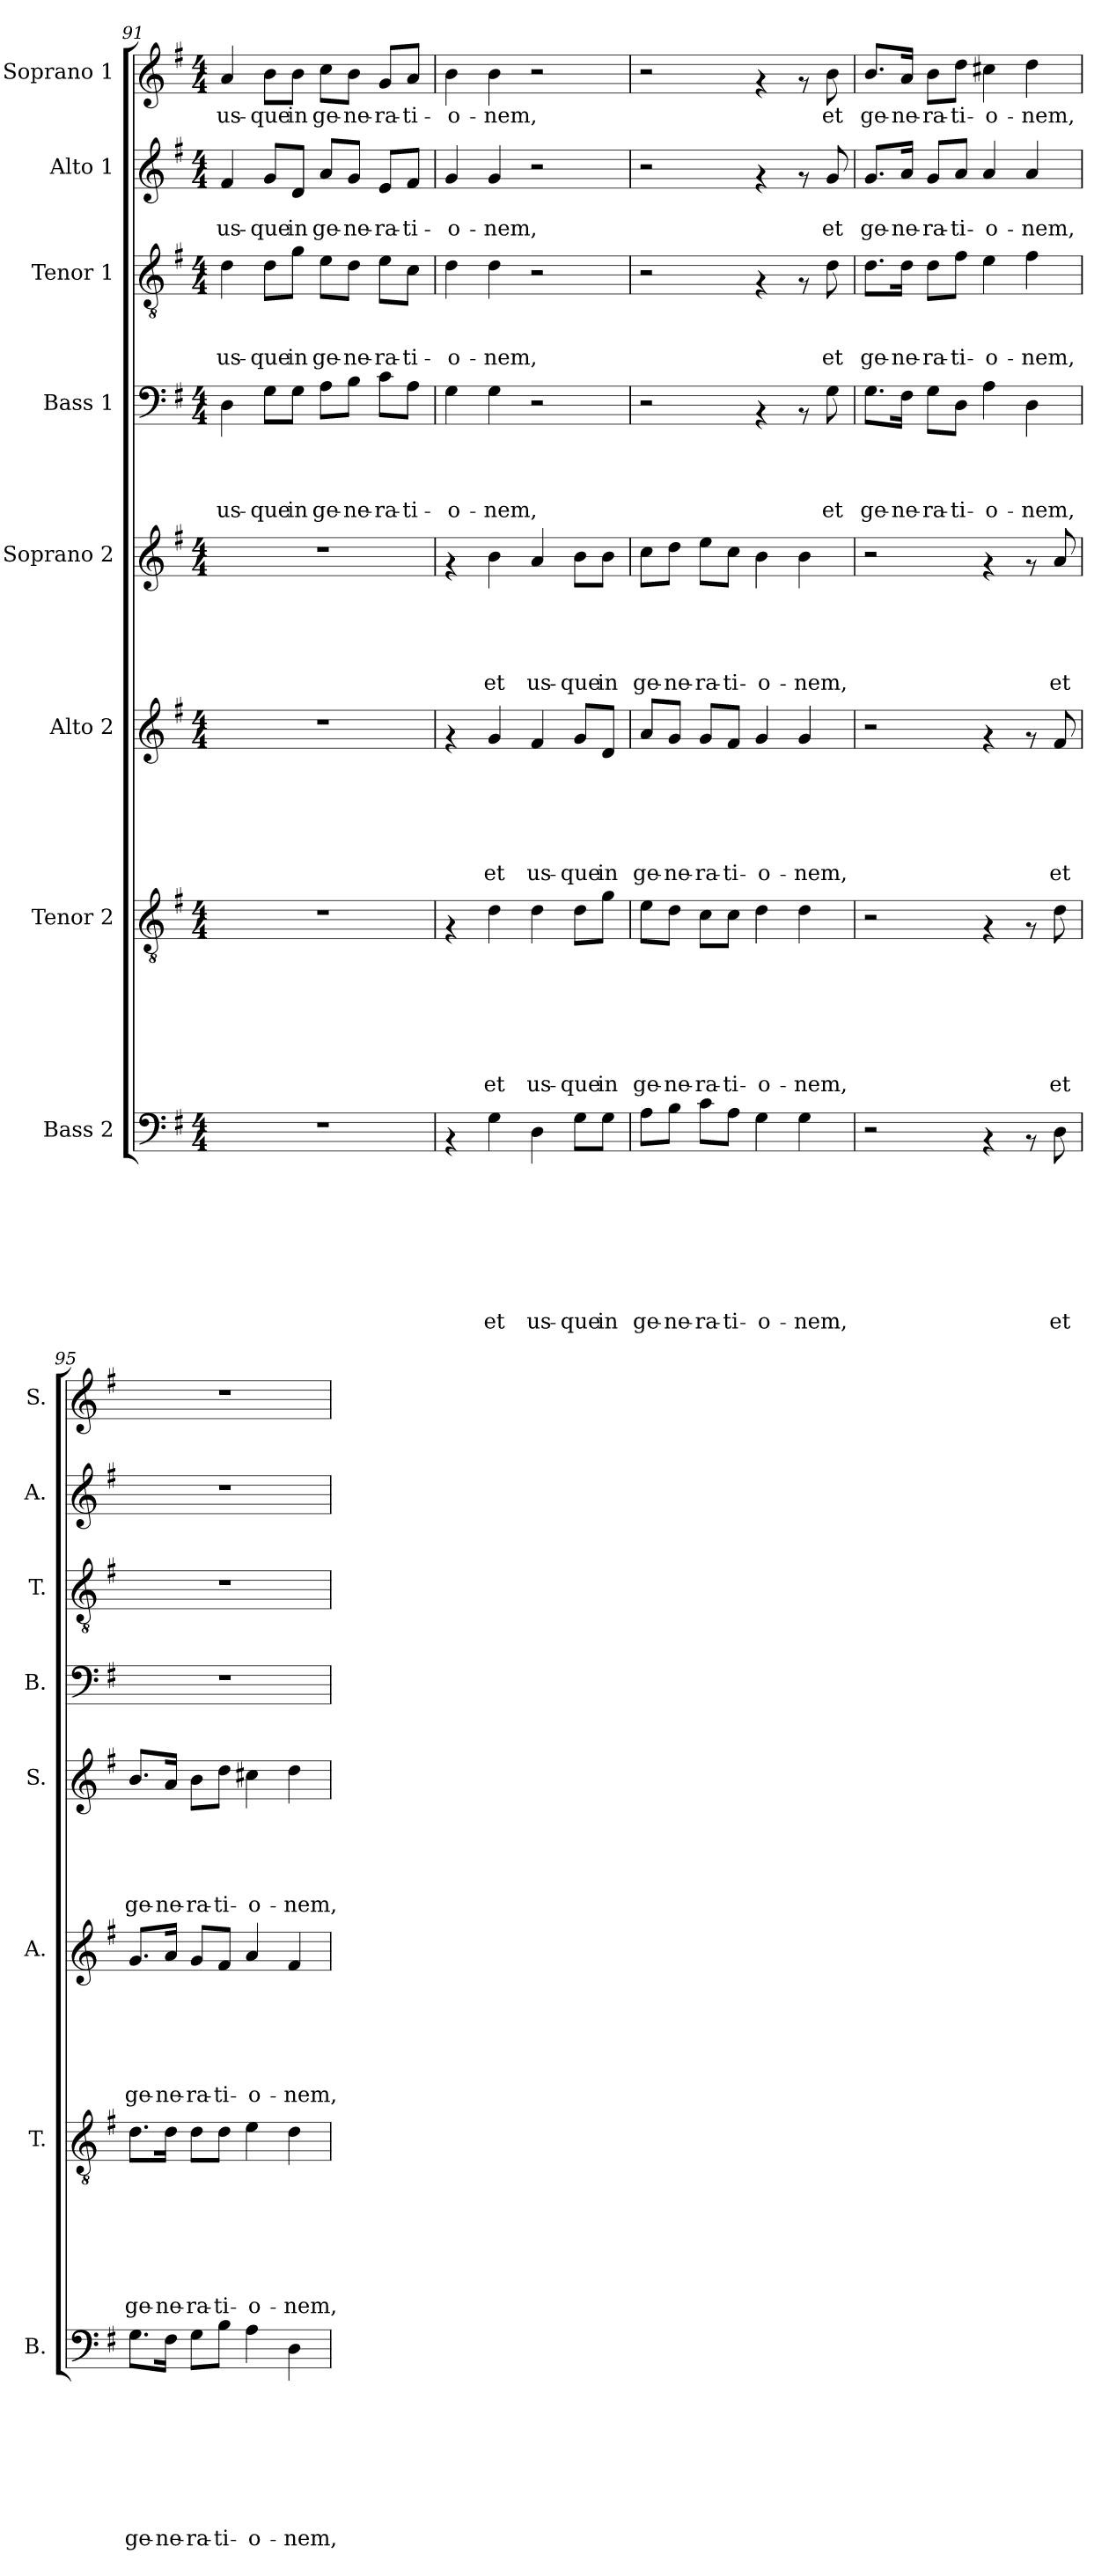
**kern	**text	**text	**text	**text	**text	**text	**text	**text	**kern	**text	**text	**text	**text	**text	**text	**text	**kern	**text	**text	**text	**text	**text	**text	**kern	**text	**text	**text	**text	**text	**kern	**text	**text	**text	**text	**kern	**text	**text	**text	**kern	**text	**text	**kern	**text
*part8	*part8	*part8	*part8	*part8	*part8	*part8	*part8	*part8	*part7	*part7	*part7	*part7	*part7	*part7	*part7	*part7	*part6	*part6	*part6	*part6	*part6	*part6	*part6	*part5	*part5	*part5	*part5	*part5	*part5	*part4	*part4	*part4	*part4	*part4	*part3	*part3	*part3	*part3	*part2	*part2	*part2	*part1	*part1
*staff8	*staff8	*staff8	*staff8	*staff8	*staff8	*staff8	*staff8	*staff8	*staff7	*staff7	*staff7	*staff7	*staff7	*staff7	*staff7	*staff7	*staff6	*staff6	*staff6	*staff6	*staff6	*staff6	*staff6	*staff5	*staff5	*staff5	*staff5	*staff5	*staff5	*staff4	*staff4	*staff4	*staff4	*staff4	*staff3	*staff3	*staff3	*staff3	*staff2	*staff2	*staff2	*staff1	*staff1
*I"Bass 2	*	*	*	*	*	*	*	*	*I"Tenor 2	*	*	*	*	*	*	*	*I"Alto 2	*	*	*	*	*	*	*I"Soprano 2	*	*	*	*	*	*I"Bass 1	*	*	*	*	*I"Tenor 1	*	*	*	*I"Alto 1	*	*	*I"Soprano 1	*
*I'B.	*	*	*	*	*	*	*	*	*I'T.	*	*	*	*	*	*	*	*I'A.	*	*	*	*	*	*	*I'S.	*	*	*	*	*	*I'B.	*	*	*	*	*I'T.	*	*	*	*I'A.	*	*	*I'S.	*
!!LO:PB:g=z
*clefF4	*	*	*	*	*	*	*	*	*clefGv2	*	*	*	*	*	*	*	*clefG2	*	*	*	*	*	*	*clefG2	*	*	*	*	*	*clefF4	*	*	*	*	*clefGv2	*	*	*	*clefG2	*	*	*clefG2	*
*k[f#]	*	*	*	*	*	*	*	*	*k[f#]	*	*	*	*	*	*	*	*k[f#]	*	*	*	*	*	*	*k[f#]	*	*	*	*	*	*k[f#]	*	*	*	*	*k[f#]	*	*	*	*k[f#]	*	*	*k[f#]	*
*G:	*	*	*	*	*	*	*	*	*G:	*	*	*	*	*	*	*	*G:	*	*	*	*	*	*	*G:	*	*	*	*	*	*G:	*	*	*	*	*G:	*	*	*	*G:	*	*	*G:	*
*M4/4	*	*	*	*	*	*	*	*	*M4/4	*	*	*	*	*	*	*	*M4/4	*	*	*	*	*	*	*M4/4	*	*	*	*	*	*M4/4	*	*	*	*	*M4/4	*	*	*	*M4/4	*	*	*M4/4	*
=91	=91	=91	=91	=91	=91	=91	=91	=91	=91	=91	=91	=91	=91	=91	=91	=91	=91	=91	=91	=91	=91	=91	=91	=91	=91	=91	=91	=91	=91	=91	=91	=91	=91	=91	=91	=91	=91	=91	=91	=91	=91	=91	=91
!	!	!	!	!	!	!	!	!	!	!	!	!	!	!	!	!	!	!	!	!	!	!	!	!	!	!	!	!	!	!	!	!	!	!LO:LY:b	!	!	!	!LO:LY:b	!	!	!LO:LY:b	!	!LO:LY:b
1r	.	.	.	.	.	.	.	.	1r	.	.	.	.	.	.	.	1r	.	.	.	.	.	.	1r	.	.	.	.	.	4D\	.	.	.	us-	4d\	.	.	us-	4f#/	.	us-	4a/	us-
!	!	!	!	!	!	!	!	!	!	!	!	!	!	!	!	!	!	!	!	!	!	!	!	!	!	!	!	!	!	!	!	!	!	!LO:LY:b	!	!	!	!LO:LY:b	!	!	!LO:LY:b	!	!LO:LY:b
.	.	.	.	.	.	.	.	.	.	.	.	.	.	.	.	.	.	.	.	.	.	.	.	.	.	.	.	.	.	8G\L	.	.	.	-que	8d\L	.	.	-que	8g/L	.	-que	8b\L	-que
!	!	!	!	!	!	!	!	!	!	!	!	!	!	!	!	!	!	!	!	!	!	!	!	!	!	!	!	!	!	!	!	!	!	!LO:LY:b	!	!	!	!LO:LY:b	!	!	!LO:LY:b	!	!LO:LY:b
.	.	.	.	.	.	.	.	.	.	.	.	.	.	.	.	.	.	.	.	.	.	.	.	.	.	.	.	.	.	8G\J	.	.	.	in	8g\J	.	.	in	8d/J	.	in	8b\J	in
!	!	!	!	!	!	!	!	!	!	!	!	!	!	!	!	!	!	!	!	!	!	!	!	!	!	!	!	!	!	!	!	!	!	!LO:LY:b	!	!	!	!LO:LY:b	!	!	!LO:LY:b	!	!LO:LY:b
.	.	.	.	.	.	.	.	.	.	.	.	.	.	.	.	.	.	.	.	.	.	.	.	.	.	.	.	.	.	8A\L	.	.	.	ge-	8e\L	.	.	ge-	8a/L	.	ge-	8cc\L	ge-
!	!	!	!	!	!	!	!	!	!	!	!	!	!	!	!	!	!	!	!	!	!	!	!	!	!	!	!	!	!	!	!	!	!	!LO:LY:b	!	!	!	!LO:LY:b	!	!	!LO:LY:b	!	!LO:LY:b
.	.	.	.	.	.	.	.	.	.	.	.	.	.	.	.	.	.	.	.	.	.	.	.	.	.	.	.	.	.	8B\J	.	.	.	-ne-	8d\J	.	.	-ne-	8g/J	.	-ne-	8b\J	-ne-
!	!	!	!	!	!	!	!	!	!	!	!	!	!	!	!	!	!	!	!	!	!	!	!	!	!	!	!	!	!	!	!	!	!	!LO:LY:b	!	!	!	!LO:LY:b	!	!	!LO:LY:b	!	!LO:LY:b
.	.	.	.	.	.	.	.	.	.	.	.	.	.	.	.	.	.	.	.	.	.	.	.	.	.	.	.	.	.	8c\L	.	.	.	-ra-	8e\L	.	.	-ra-	8e/L	.	-ra-	8g/L	-ra-
!	!	!	!	!	!	!	!	!	!	!	!	!	!	!	!	!	!	!	!	!	!	!	!	!	!	!	!	!	!	!	!	!	!	!LO:LY:b	!	!	!	!LO:LY:b	!	!	!LO:LY:b	!	!LO:LY:b
.	.	.	.	.	.	.	.	.	.	.	.	.	.	.	.	.	.	.	.	.	.	.	.	.	.	.	.	.	.	8A\J	.	.	.	-ti-	8c\J	.	.	-ti-	8f#/J	.	-ti-	8a/J	-ti-
=92	=92	=92	=92	=92	=92	=92	=92	=92	=92	=92	=92	=92	=92	=92	=92	=92	=92	=92	=92	=92	=92	=92	=92	=92	=92	=92	=92	=92	=92	=92	=92	=92	=92	=92	=92	=92	=92	=92	=92	=92	=92	=92	=92
!	!	!	!	!	!	!	!	!	!	!	!	!	!	!	!	!	!	!	!	!	!	!	!	!	!	!	!	!	!	!	!	!	!	!LO:LY:b	!	!	!	!LO:LY:b	!	!	!LO:LY:b	!	!LO:LY:b
4rAA	.	.	.	.	.	.	.	.	4rF	.	.	.	.	.	.	.	4rf	.	.	.	.	.	.	4rf	.	.	.	.	.	4G\	.	.	.	-o-	4d\	.	.	-o-	4g/	.	-o-	4b\	-o-
!	!	!	!	!	!	!	!	!LO:LY:b	!	!	!	!	!	!	!	!LO:LY:b	!	!	!	!	!	!	!LO:LY:b	!	!	!	!	!	!LO:LY:b	!	!	!	!	!LO:LY:b	!	!	!	!LO:LY:b	!	!	!LO:LY:b	!	!LO:LY:b
4G\	.	.	.	.	.	.	.	et	4d\	.	.	.	.	.	.	et	4g/	.	.	.	.	.	et	4b\	.	.	.	.	et	4G\	.	.	.	-nem,	4d\	.	.	-nem,	4g/	.	-nem,	4b\	-nem,
!	!	!	!	!	!	!	!	!LO:LY:b	!	!	!	!	!	!	!	!LO:LY:b	!	!	!	!	!	!	!LO:LY:b	!	!	!	!	!	!LO:LY:b	!	!	!	!	!	!	!	!	!	!	!	!	!	!
4D\	.	.	.	.	.	.	.	us-	4d\	.	.	.	.	.	.	us-	4f#/	.	.	.	.	.	us-	4a/	.	.	.	.	us-	2r	.	.	.	.	2r	.	.	.	2r	.	.	2r	.
!	!	!	!	!	!	!	!	!LO:LY:b	!	!	!	!	!	!	!	!LO:LY:b	!	!	!	!	!	!	!LO:LY:b	!	!	!	!	!	!LO:LY:b	!	!	!	!	!	!	!	!	!	!	!	!	!	!
8G\L	.	.	.	.	.	.	.	-que	8d\L	.	.	.	.	.	.	-que	8g/L	.	.	.	.	.	-que	8b\L	.	.	.	.	-que	.	.	.	.	.	.	.	.	.	.	.	.	.	.
!	!	!	!	!	!	!	!	!LO:LY:b	!	!	!	!	!	!	!	!LO:LY:b	!	!	!	!	!	!	!LO:LY:b	!	!	!	!	!	!LO:LY:b	!	!	!	!	!	!	!	!	!	!	!	!	!	!
8G\J	.	.	.	.	.	.	.	in	8g\J	.	.	.	.	.	.	in	8d/J	.	.	.	.	.	in	8b\J	.	.	.	.	in	.	.	.	.	.	.	.	.	.	.	.	.	.	.
=93	=93	=93	=93	=93	=93	=93	=93	=93	=93	=93	=93	=93	=93	=93	=93	=93	=93	=93	=93	=93	=93	=93	=93	=93	=93	=93	=93	=93	=93	=93	=93	=93	=93	=93	=93	=93	=93	=93	=93	=93	=93	=93	=93
!	!	!	!	!	!	!	!	!LO:LY:b	!	!	!	!	!	!	!	!LO:LY:b	!	!	!	!	!	!	!LO:LY:b	!	!	!	!	!	!LO:LY:b	!	!	!	!	!	!	!	!	!	!	!	!	!	!
8A\L	.	.	.	.	.	.	.	ge-	8e\L	.	.	.	.	.	.	ge-	8a/L	.	.	.	.	.	ge-	8cc\L	.	.	.	.	ge-	2r	.	.	.	.	2r	.	.	.	2r	.	.	2r	.
!	!	!	!	!	!	!	!	!LO:LY:b	!	!	!	!	!	!	!	!LO:LY:b	!	!	!	!	!	!	!LO:LY:b	!	!	!	!	!	!LO:LY:b	!	!	!	!	!	!	!	!	!	!	!	!	!	!
8B\J	.	.	.	.	.	.	.	-ne-	8d\J	.	.	.	.	.	.	-ne-	8g/J	.	.	.	.	.	-ne-	8dd\J	.	.	.	.	-ne-	.	.	.	.	.	.	.	.	.	.	.	.	.	.
!	!	!	!	!	!	!	!	!LO:LY:b	!	!	!	!	!	!	!	!LO:LY:b	!	!	!	!	!	!	!LO:LY:b	!	!	!	!	!	!LO:LY:b	!	!	!	!	!	!	!	!	!	!	!	!	!	!
8c\L	.	.	.	.	.	.	.	-ra-	8c\L	.	.	.	.	.	.	-ra-	8g/L	.	.	.	.	.	-ra-	8ee\L	.	.	.	.	-ra-	.	.	.	.	.	.	.	.	.	.	.	.	.	.
!	!	!	!	!	!	!	!	!LO:LY:b	!	!	!	!	!	!	!	!LO:LY:b	!	!	!	!	!	!	!LO:LY:b	!	!	!	!	!	!LO:LY:b	!	!	!	!	!	!	!	!	!	!	!	!	!	!
8A\J	.	.	.	.	.	.	.	-ti-	8c\J	.	.	.	.	.	.	-ti-	8f#/J	.	.	.	.	.	-ti-	8cc\J	.	.	.	.	-ti-	.	.	.	.	.	.	.	.	.	.	.	.	.	.
!	!	!	!	!	!	!	!	!LO:LY:b	!	!	!	!	!	!	!	!LO:LY:b	!	!	!	!	!	!	!LO:LY:b	!	!	!	!	!	!LO:LY:b	!	!	!	!	!	!	!	!	!	!	!	!	!	!
4G\	.	.	.	.	.	.	.	-o-	4d\	.	.	.	.	.	.	-o-	4g/	.	.	.	.	.	-o-	4b\	.	.	.	.	-o-	4rAA	.	.	.	.	4rF	.	.	.	4rf	.	.	4rf	.
!	!	!	!	!	!	!	!	!LO:LY:b	!	!	!	!	!	!	!	!LO:LY:b	!	!	!	!	!	!	!LO:LY:b	!	!	!	!	!	!LO:LY:b	!	!	!	!	!	!	!	!	!	!	!	!	!	!
4G\	.	.	.	.	.	.	.	-nem,	4d\	.	.	.	.	.	.	-nem,	4g/	.	.	.	.	.	-nem,	4b\	.	.	.	.	-nem,	8rAA	.	.	.	.	8rF	.	.	.	8rf	.	.	8rf	.
!	!	!	!	!	!	!	!	!	!	!	!	!	!	!	!	!	!	!	!	!	!	!	!	!	!	!	!	!	!	!	!	!	!	!LO:LY:b	!	!	!	!LO:LY:b	!	!	!LO:LY:b	!	!LO:LY:b
.	.	.	.	.	.	.	.	.	.	.	.	.	.	.	.	.	.	.	.	.	.	.	.	.	.	.	.	.	.	8G\	.	.	.	et	8d\	.	.	et	8g/	.	et	8b\	et
=94	=94	=94	=94	=94	=94	=94	=94	=94	=94	=94	=94	=94	=94	=94	=94	=94	=94	=94	=94	=94	=94	=94	=94	=94	=94	=94	=94	=94	=94	=94	=94	=94	=94	=94	=94	=94	=94	=94	=94	=94	=94	=94	=94
!	!	!	!	!	!	!	!	!	!	!	!	!	!	!	!	!	!	!	!	!	!	!	!	!	!	!	!	!	!	!	!	!	!	!LO:LY:b	!	!	!	!LO:LY:b	!	!	!LO:LY:b	!	!LO:LY:b
2r	.	.	.	.	.	.	.	.	2r	.	.	.	.	.	.	.	2r	.	.	.	.	.	.	2r	.	.	.	.	.	8.G\L	.	.	.	ge-	8.d\L	.	.	ge-	8.g/L	.	ge-	8.b/L	ge-
!	!	!	!	!	!	!	!	!	!	!	!	!	!	!	!	!	!	!	!	!	!	!	!	!	!	!	!	!	!	!	!	!	!	!LO:LY:b	!	!	!	!LO:LY:b	!	!	!LO:LY:b	!	!LO:LY:b
.	.	.	.	.	.	.	.	.	.	.	.	.	.	.	.	.	.	.	.	.	.	.	.	.	.	.	.	.	.	16F#\Jk	.	.	.	-ne-	16d\Jk	.	.	-ne-	16a/Jk	.	-ne-	16a/Jk	-ne-
!	!	!	!	!	!	!	!	!	!	!	!	!	!	!	!	!	!	!	!	!	!	!	!	!	!	!	!	!	!	!	!	!	!	!LO:LY:b	!	!	!	!LO:LY:b	!	!	!LO:LY:b	!	!LO:LY:b
.	.	.	.	.	.	.	.	.	.	.	.	.	.	.	.	.	.	.	.	.	.	.	.	.	.	.	.	.	.	8G\L	.	.	.	-ra-	8d\L	.	.	-ra-	8g/L	.	-ra-	8b\L	-ra-
!	!	!	!	!	!	!	!	!	!	!	!	!	!	!	!	!	!	!	!	!	!	!	!	!	!	!	!	!	!	!	!	!	!	!LO:LY:b	!	!	!	!LO:LY:b	!	!	!LO:LY:b	!	!LO:LY:b
.	.	.	.	.	.	.	.	.	.	.	.	.	.	.	.	.	.	.	.	.	.	.	.	.	.	.	.	.	.	8D\J	.	.	.	-ti-	8f#\J	.	.	-ti-	8a/J	.	-ti-	8dd\J	-ti-
!	!	!	!	!	!	!	!	!	!	!	!	!	!	!	!	!	!	!	!	!	!	!	!	!	!	!	!	!	!	!	!	!	!	!LO:LY:b	!	!	!	!LO:LY:b	!	!	!LO:LY:b	!	!LO:LY:b
4rAA	.	.	.	.	.	.	.	.	4rF	.	.	.	.	.	.	.	4rf	.	.	.	.	.	.	4rf	.	.	.	.	.	4A\	.	.	.	-o-	4e\	.	.	-o-	4a/	.	-o-	4cc#X\	-o-
!	!	!	!	!	!	!	!	!	!	!	!	!	!	!	!	!	!	!	!	!	!	!	!	!	!	!	!	!	!	!	!	!	!	!LO:LY:b	!	!	!	!LO:LY:b	!	!	!LO:LY:b	!	!LO:LY:b
8rAA	.	.	.	.	.	.	.	.	8rF	.	.	.	.	.	.	.	8rf	.	.	.	.	.	.	8rf	.	.	.	.	.	4D\	.	.	.	-nem,	4f#\	.	.	-nem,	4a/	.	-nem,	4dd\	-nem,
!	!	!	!	!	!	!	!	!LO:LY:b	!	!	!	!	!	!	!	!LO:LY:b	!	!	!	!	!	!	!LO:LY:b	!	!	!	!	!	!LO:LY:b	!	!	!	!	!	!	!	!	!	!	!	!	!	!
8D\	.	.	.	.	.	.	.	et	8d\	.	.	.	.	.	.	et	8f#/	.	.	.	.	.	et	8a/	.	.	.	.	et	.	.	.	.	.	.	.	.	.	.	.	.	.	.
=95	=95	=95	=95	=95	=95	=95	=95	=95	=95	=95	=95	=95	=95	=95	=95	=95	=95	=95	=95	=95	=95	=95	=95	=95	=95	=95	=95	=95	=95	=95	=95	=95	=95	=95	=95	=95	=95	=95	=95	=95	=95	=95	=95
!	!	!	!	!	!	!	!	!LO:LY:b	!	!	!	!	!	!	!	!LO:LY:b	!	!	!	!	!	!	!LO:LY:b	!	!	!	!	!	!LO:LY:b	!	!	!	!	!	!	!	!	!	!	!	!	!	!
8.G\L	.	.	.	.	.	.	.	ge-	8.d\L	.	.	.	.	.	.	ge-	8.g/L	.	.	.	.	.	ge-	8.b/L	.	.	.	.	ge-	1r	.	.	.	.	1r	.	.	.	1r	.	.	1r	.
!	!	!	!	!	!	!	!	!LO:LY:b	!	!	!	!	!	!	!	!LO:LY:b	!	!	!	!	!	!	!LO:LY:b	!	!	!	!	!	!LO:LY:b	!	!	!	!	!	!	!	!	!	!	!	!	!	!
16F#\Jk	.	.	.	.	.	.	.	-ne-	16d\Jk	.	.	.	.	.	.	-ne-	16a/Jk	.	.	.	.	.	-ne-	16a/Jk	.	.	.	.	-ne-	.	.	.	.	.	.	.	.	.	.	.	.	.	.
!	!	!	!	!	!	!	!	!LO:LY:b	!	!	!	!	!	!	!	!LO:LY:b	!	!	!	!	!	!	!LO:LY:b	!	!	!	!	!	!LO:LY:b	!	!	!	!	!	!	!	!	!	!	!	!	!	!
8G\L	.	.	.	.	.	.	.	-ra-	8d\L	.	.	.	.	.	.	-ra-	8g/L	.	.	.	.	.	-ra-	8b\L	.	.	.	.	-ra-	.	.	.	.	.	.	.	.	.	.	.	.	.	.
!	!	!	!	!	!	!	!	!LO:LY:b	!	!	!	!	!	!	!	!LO:LY:b	!	!	!	!	!	!	!LO:LY:b	!	!	!	!	!	!LO:LY:b	!	!	!	!	!	!	!	!	!	!	!	!	!	!
8B\J	.	.	.	.	.	.	.	-ti-	8d\J	.	.	.	.	.	.	-ti-	8f#/J	.	.	.	.	.	-ti-	8dd\J	.	.	.	.	-ti-	.	.	.	.	.	.	.	.	.	.	.	.	.	.
!	!	!	!	!	!	!	!	!LO:LY:b	!	!	!	!	!	!	!	!LO:LY:b	!	!	!	!	!	!	!LO:LY:b	!	!	!	!	!	!LO:LY:b	!	!	!	!	!	!	!	!	!	!	!	!	!	!
4A\	.	.	.	.	.	.	.	-o-	4e\	.	.	.	.	.	.	-o-	4a/	.	.	.	.	.	-o-	4cc#X\	.	.	.	.	-o-	.	.	.	.	.	.	.	.	.	.	.	.	.	.
!	!	!	!	!	!	!	!	!LO:LY:b	!	!	!	!	!	!	!	!LO:LY:b	!	!	!	!	!	!	!LO:LY:b	!	!	!	!	!	!LO:LY:b	!	!	!	!	!	!	!	!	!	!	!	!	!	!
4D\	.	.	.	.	.	.	.	-nem,	4d\	.	.	.	.	.	.	-nem,	4f#/	.	.	.	.	.	-nem,	4dd\	.	.	.	.	-nem,	.	.	.	.	.	.	.	.	.	.	.	.	.	.
=	=	=	=	=	=	=	=	=	=	=	=	=	=	=	=	=	=	=	=	=	=	=	=	=	=	=	=	=	=	=	=	=	=	=	=	=	=	=	=	=	=	=	=
*-	*-	*-	*-	*-	*-	*-	*-	*-	*-	*-	*-	*-	*-	*-	*-	*-	*-	*-	*-	*-	*-	*-	*-	*-	*-	*-	*-	*-	*-	*-	*-	*-	*-	*-	*-	*-	*-	*-	*-	*-	*-	*-	*-
